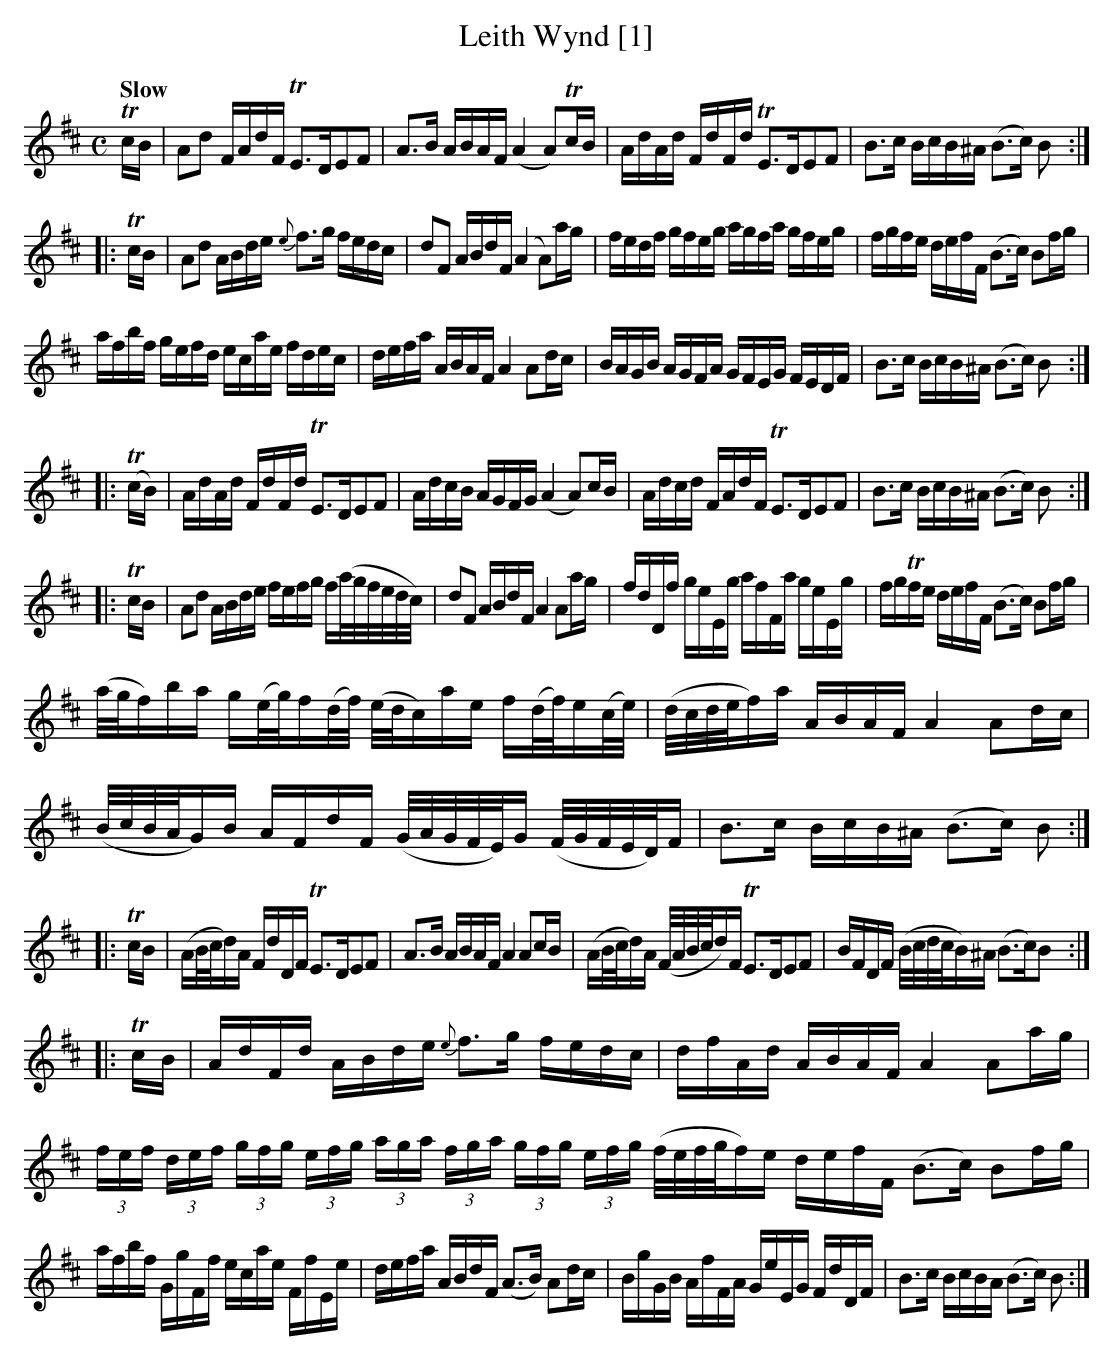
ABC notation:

X:1
T:Leith Wynd [1]
M:C
L:1/8
Q:"Slow"
K:D
Tc/B/ | Ad F/A/d/F/ TE>DEF | A>B A/B/A/F/ (A2 A)Tc/B/ | A/d/A/d/ F/d/F/d/ TE>DEF | B>c B/c/B/^A/ (B>c) B :|
|:Tc/B/ | Ad A/B/d/e/ {e}f>g f/e/d/c/ |dF A/B/d/F/ (A2 A)a/g/|f/e/d/f/ g/f/e/g/ a/g/f/a/ g/f/e/g/|f/g/f/e/ d/e/f/F/ (B>c) Bf/g/|
a/f/b/f/ g/e/f/d/ e/c/a/e/ f/d/e/c/|d/e/f/a/ A/B/A/F/ A2 Ad/c/|B/A/G/B/ A/G/F/A/ G/F/E/G/ F/E/D/F/|B>c B/c/B/^A/ (B>c) B:|
|:T(c/B/)|A/d/A/d/ F/d/F/d/ TE>DEF|A/d/c/B/ A/G/F/G/ (A2 A)c/B/|A/d/c/d/ F/A/d/F/ TE>DEF| B>c B/c/B/^A/ (B>c) B:|
|:Tc/B/|Ad A/B/d/e/ f/e/f/g/ f/(a/4g/4f/4e/4d/4c/4)|dF A/B/d/F/ A2 Aa/g/| f/d/D/f/ g/e/E/g/ a/f/F/a/ g/e/E/g/|f/g/Tf/e/ d/e/f/F/ (B>c) Bf/g/|
(a/4g/4f/)b/a/ g/(e/4g/4)f/(d/4f/4) (e/4d/4c/)a/e/ f/(d/4f/4)e/(c/4e/4)|(d/4c/4d/4e/4f/)a/ A/B/A/F/ A2 Ad/c/|
(B/4c/4B/4A/4G/)B/ A/F/d/F/ (G/4A/4G/4F/4E/4)G/ (F/4G/4F/4E/4D/4)F/|B>c B/c/B/^A/ (B>c) B:|
|:Tc/B/|(A/B/4c/4d/)A/ F/d/D/F/ TE>DEF|A>B A/B/A/F/ A2 Ac/B/|(A/B/4c/4d/)A/ (F/4A/4B/4c/4d/)F/ TE>DEF|B/F/D/F/ (B/4c/4d/4c/4B/)^A/ (B>c)B:|
|:Tc/B/|A/d/F/d/ A/B/d/e/ {e}f>g f/e/d/c/| d/f/A/d/ A/B/A/F/ A2 Aa/g/|(3f/e/f/ (3d/e/f/ (3g/f/g/ (3e/f/g/ (3a/g/a/ (3f/g/a/ (3g/f/g/ (3e/f/g/ (f/4e/4f/4g/4f/)e/ d/e/f/F/ (B>c) Bf/g/|
a/f/b/f/ G/g/F/f/ e/c/a/e/ F/f/E/e/|d/e/f/a/ A/B/d/F/ (A>B) Ad/c/|B/g/G/B/ A/f/F/A/ G/e/E/G/ F/d/D/F/|B>c B/c/B/A/ (B>c) B :|]
